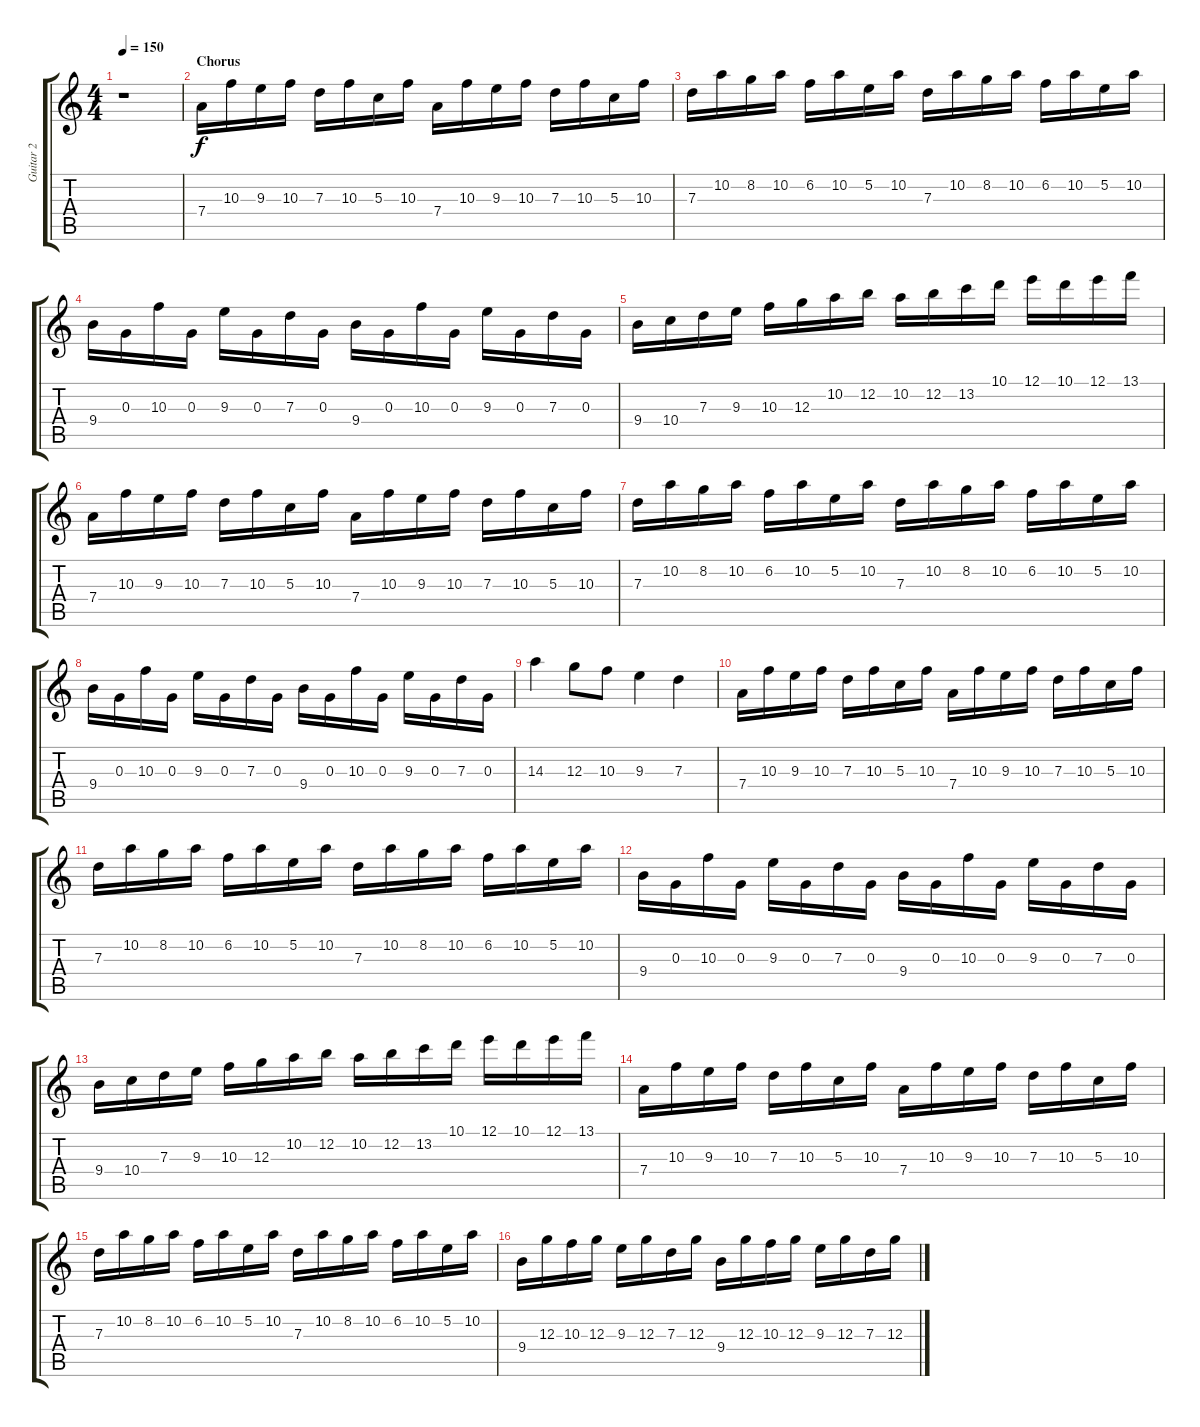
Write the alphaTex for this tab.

\track ("Guitar 2" "Guitar 2") {instrument distortionguitar}
\staff {score tabs}
\tuning (E4 B3 G3 D3 A2 E2) {hide}
\ts (4 4)
\tempo 150
\clef g2
\ks c
r.1{dy f} |
\section ("" "Chorus")
7.4.16 10.3.16 9.3.16 10.3.16 7.3.16 10.3.16 5.3.16 10.3.16 7.4.16 10.3.16 9.3.16 10.3.16 7.3.16 10.3.16 5.3.16 10.3.16 |
7.3.16 10.2.16 8.2.16 10.2.16 6.2.16 10.2.16 5.2.16 10.2.16 7.3.16 10.2.16 8.2.16 10.2.16 6.2.16 10.2.16 5.2.16 10.2.16 |
9.4.16 0.3.16 10.3.16 0.3.16 9.3.16 0.3.16 7.3.16 0.3.16 9.4.16 0.3.16 10.3.16 0.3.16 9.3.16 0.3.16 7.3.16 0.3.16 |
9.4.16 10.4.16 7.3.16 9.3.16 10.3.16 12.3.16 10.2.16 12.2.16 10.2.16 12.2.16 13.2.16 10.1.16 12.1.16 10.1.16 12.1.16 13.1.16 |
7.4.16 10.3.16 9.3.16 10.3.16 7.3.16 10.3.16 5.3.16 10.3.16 7.4.16 10.3.16 9.3.16 10.3.16 7.3.16 10.3.16 5.3.16 10.3.16 |
7.3.16 10.2.16 8.2.16 10.2.16 6.2.16 10.2.16 5.2.16 10.2.16 7.3.16 10.2.16 8.2.16 10.2.16 6.2.16 10.2.16 5.2.16 10.2.16 |
9.4.16 0.3.16 10.3.16 0.3.16 9.3.16 0.3.16 7.3.16 0.3.16 9.4.16 0.3.16 10.3.16 0.3.16 9.3.16 0.3.16 7.3.16 0.3.16 |
14.3.4 12.3.8 10.3.8 9.3.4 7.3.4 |
7.4.16 10.3.16 9.3.16 10.3.16 7.3.16 10.3.16 5.3.16 10.3.16 7.4.16 10.3.16 9.3.16 10.3.16 7.3.16 10.3.16 5.3.16 10.3.16 |
7.3.16 10.2.16 8.2.16 10.2.16 6.2.16 10.2.16 5.2.16 10.2.16 7.3.16 10.2.16 8.2.16 10.2.16 6.2.16 10.2.16 5.2.16 10.2.16 |
9.4.16 0.3.16 10.3.16 0.3.16 9.3.16 0.3.16 7.3.16 0.3.16 9.4.16 0.3.16 10.3.16 0.3.16 9.3.16 0.3.16 7.3.16 0.3.16 |
9.4.16 10.4.16 7.3.16 9.3.16 10.3.16 12.3.16 10.2.16 12.2.16 10.2.16 12.2.16 13.2.16 10.1.16 12.1.16 10.1.16 12.1.16 13.1.16 |
7.4.16 10.3.16 9.3.16 10.3.16 7.3.16 10.3.16 5.3.16 10.3.16 7.4.16 10.3.16 9.3.16 10.3.16 7.3.16 10.3.16 5.3.16 10.3.16 |
7.3.16 10.2.16 8.2.16 10.2.16 6.2.16 10.2.16 5.2.16 10.2.16 7.3.16 10.2.16 8.2.16 10.2.16 6.2.16 10.2.16 5.2.16 10.2.16 |
9.4.16 12.3.16 10.3.16 12.3.16 9.3.16 12.3.16 7.3.16 12.3.16 9.4.16 12.3.16 10.3.16 12.3.16 9.3.16 12.3.16 7.3.16 12.3.16
